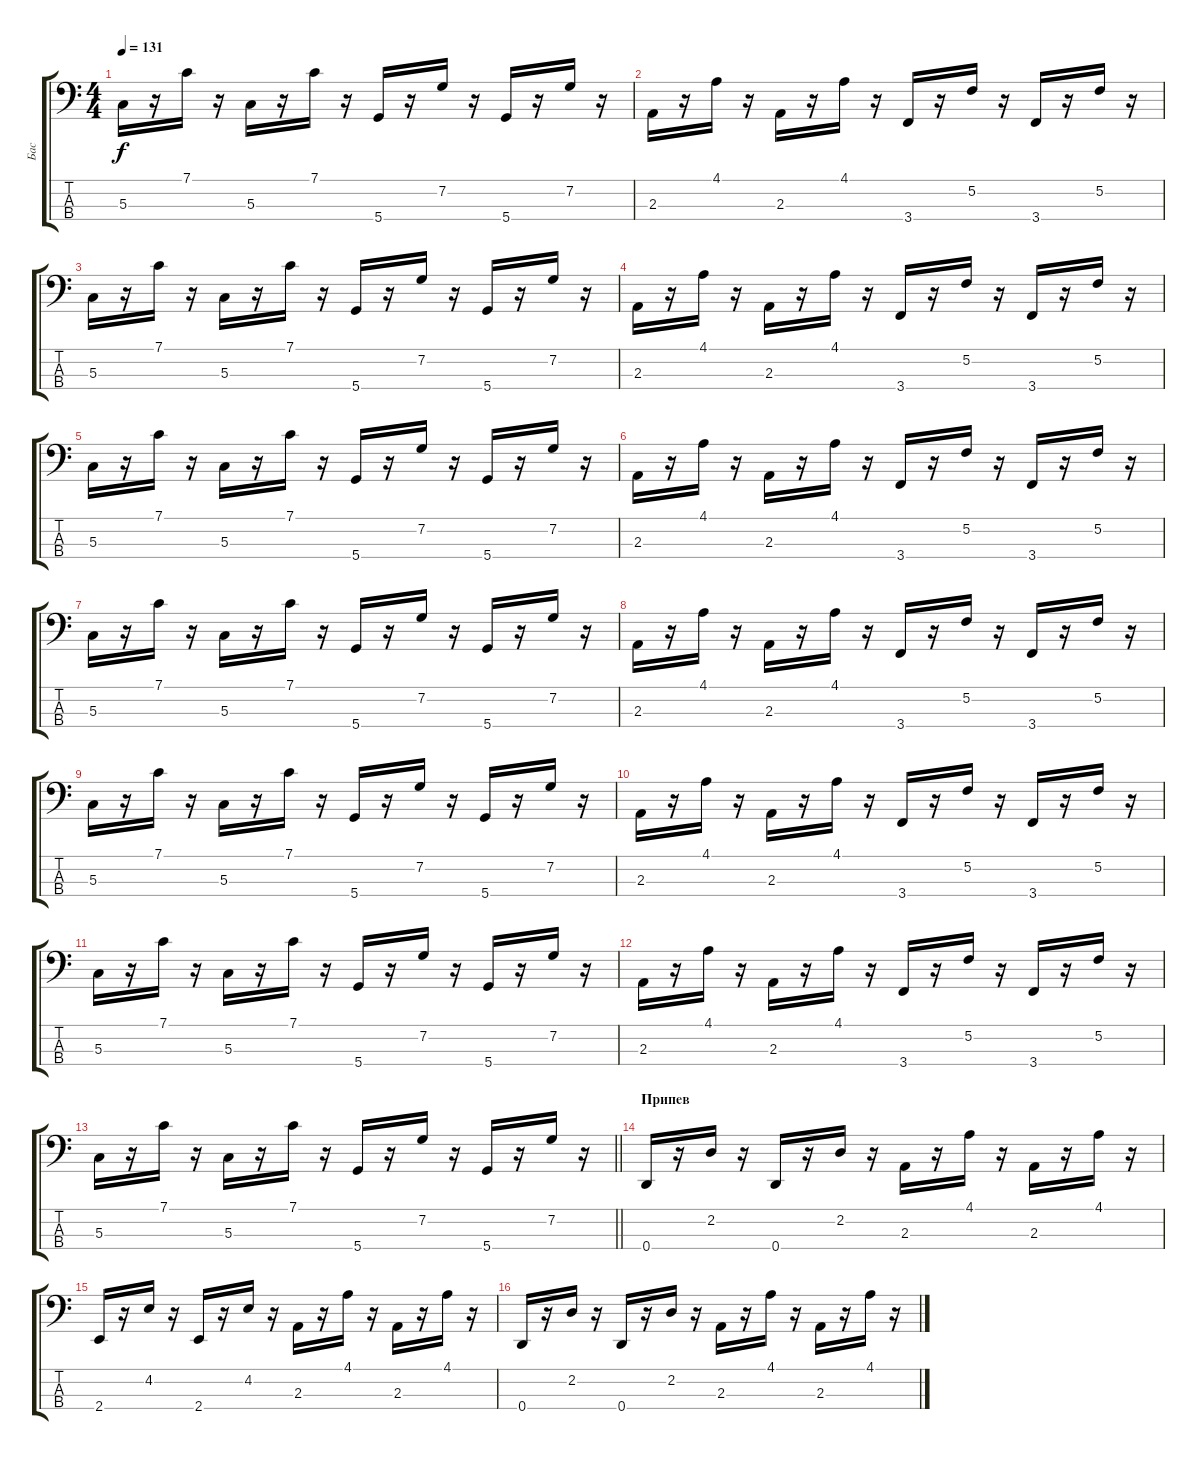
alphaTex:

\track ("Бас" "Бас") {instrument electricbassfinger}
\staff {score tabs}
\tuning (F2 C2 G1 D1) {hide}
\ts (4 4)
\tempo 131
\clef f4
\ks c
5.3.16{dy f} r.16 7.1.16 r.16 5.3.16 r.16 7.1.16 r.16 5.4.16 r.16 7.2.16 r.16 5.4.16 r.16 7.2.16 r.16 |
2.3.16 r.16 4.1.16 r.16 2.3.16 r.16 4.1.16 r.16 3.4.16 r.16 5.2.16 r.16 3.4.16 r.16 5.2.16 r.16 |
5.3.16 r.16 7.1.16 r.16 5.3.16 r.16 7.1.16 r.16 5.4.16 r.16 7.2.16 r.16 5.4.16 r.16 7.2.16 r.16 |
2.3.16 r.16 4.1.16 r.16 2.3.16 r.16 4.1.16 r.16 3.4.16 r.16 5.2.16 r.16 3.4.16 r.16 5.2.16 r.16 |
5.3.16 r.16 7.1.16 r.16 5.3.16 r.16 7.1.16 r.16 5.4.16 r.16 7.2.16 r.16 5.4.16 r.16 7.2.16 r.16 |
2.3.16 r.16 4.1.16 r.16 2.3.16 r.16 4.1.16 r.16 3.4.16 r.16 5.2.16 r.16 3.4.16 r.16 5.2.16 r.16 |
5.3.16 r.16 7.1.16 r.16 5.3.16 r.16 7.1.16 r.16 5.4.16 r.16 7.2.16 r.16 5.4.16 r.16 7.2.16 r.16 |
2.3.16 r.16 4.1.16 r.16 2.3.16 r.16 4.1.16 r.16 3.4.16 r.16 5.2.16 r.16 3.4.16 r.16 5.2.16 r.16 |
5.3.16 r.16 7.1.16 r.16 5.3.16 r.16 7.1.16 r.16 5.4.16 r.16 7.2.16 r.16 5.4.16 r.16 7.2.16 r.16 |
2.3.16 r.16 4.1.16 r.16 2.3.16 r.16 4.1.16 r.16 3.4.16 r.16 5.2.16 r.16 3.4.16 r.16 5.2.16 r.16 |
5.3.16 r.16 7.1.16 r.16 5.3.16 r.16 7.1.16 r.16 5.4.16 r.16 7.2.16 r.16 5.4.16 r.16 7.2.16 r.16 |
2.3.16 r.16 4.1.16 r.16 2.3.16 r.16 4.1.16 r.16 3.4.16 r.16 5.2.16 r.16 3.4.16 r.16 5.2.16 r.16 |
\barLineRight lightlight
5.3.16 r.16 7.1.16 r.16 5.3.16 r.16 7.1.16 r.16 5.4.16 r.16 7.2.16 r.16 5.4.16 r.16 7.2.16 r.16 |
\section ("" "Припев")
0.4.16 r.16 2.2.16 r.16 0.4.16 r.16 2.2.16 r.16 2.3.16 r.16 4.1.16 r.16 2.3.16 r.16 4.1.16 r.16 |
2.4.16 r.16 4.2.16 r.16 2.4.16 r.16 4.2.16 r.16 2.3.16 r.16 4.1.16 r.16 2.3.16 r.16 4.1.16 r.16 |
0.4.16 r.16 2.2.16 r.16 0.4.16 r.16 2.2.16 r.16 2.3.16 r.16 4.1.16 r.16 2.3.16 r.16 4.1.16 r.16
